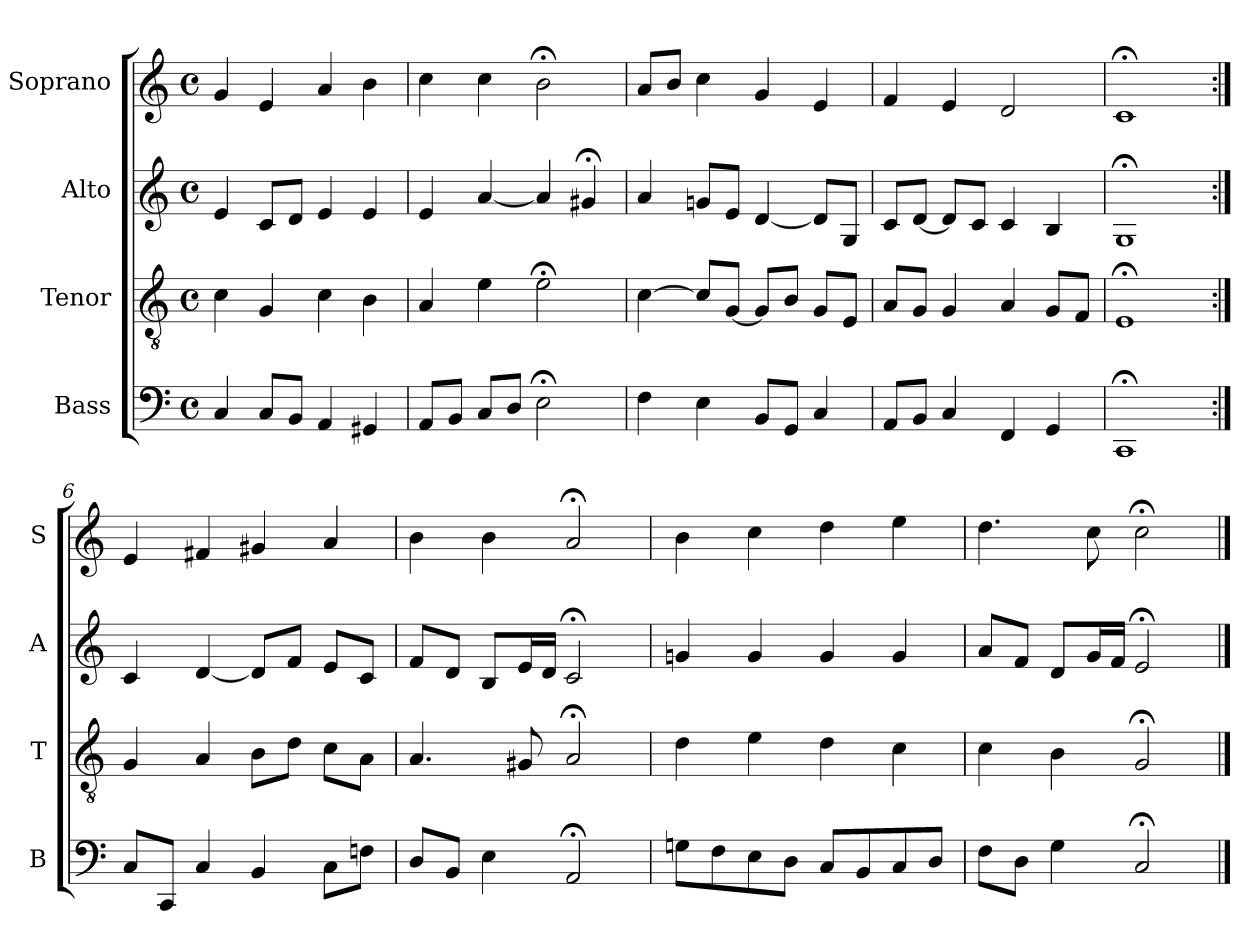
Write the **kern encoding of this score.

**kern	**kern	**kern	**kern
*part4	*part3	*part2	*part1
*staff4	*staff3	*staff2	*staff1
*I"Bass	*I"Tenor	*I"Alto	*I"Soprano
*I'B	*I'T	*I'A	*I'S
*clefF4	*clefGv2	*clefG2	*clefG2
*k[]	*k[]	*k[]	*k[]
*C:	*C:	*C:	*C:
*M4/4	*M4/4	*M4/4	*M4/4
*met(c)	*met(c)	*met(c)	*met(c)
*MM100	*MM100	*MM100	*MM100
=1	=1	=1	=1
4C	4c	4e	4g
8CL	4G	8cL	4e
8BBJ	.	8dJ	.
4AA	4c	4e	4a
4GG#X	4B	4e	4b
=2	=2	=2	=2
8AAL	4A	4e	4cc
8BBJ	.	.	.
8CL	4e	[4a	4cc
8DJ	.	.	.
2E;<	2e;<	4a]	2b;<
.	.	4g#X;<	.
=3	=3	=3	=3
4F	[4c	4a	8aL
.	.	.	8bJ
4E	8cL]	8gnL	4cc
.	[8GJ	8eJ	.
8BBL	8GL]	[4d	4g
8GGJ	8BJ	.	.
4C	8GL	8dL]	4e
.	8EJ	8GJ	.
=4	=4	=4	=4
8AAL	8AL	8cL	4f
8BBJ	8GJ	[8dJ	.
4C	4G	8dL]	4e
.	.	8cJ	.
4FF	4A	4c	2d
4GG	8GL	4B	.
.	8FJ	.	.
=5	=5	=5	=5
1CC;<	1E;<	1G;<	1c;<
=6:|!	=6:|!	=6:|!	=6:|!
8CL	4G	4c	4e
8CCJ	.	.	.
4Ci	4Ai	[4di	4f#Xi
4BB	8BL	8dL]	4g#X
.	8dJ	8fJ	.
8CL	8cL	8eL	4a
8FnJ	8AJ	8cJ	.
=7	=7	=7	=7
8DL	4.A	8fL	4b
8BBJ	.	8dJ	.
4E	.	8BL	4b
.	8G#X	16eL	.
.	.	16dJJ	.
2AA;<	2A;<	2c;<	2a;<
=8	=8	=8	=8
8GnL	4d	4gn	4b
8F	.	.	.
8E	4e	4g	4cc
8DJ	.	.	.
8CL	4d	4g	4dd
8BB	.	.	.
8C	4c	4g	4ee
8DJ	.	.	.
=9	=9	=9	=9
8FL	4c	8aL	4.dd
8DJ	.	8fJ	.
4G	4B	8dL	.
.	.	16gL	8cc
.	.	16fJJ	.
2C;<	2G;<	2e;<	2cc;<
==	==	==	==
*-	*-	*-	*-
